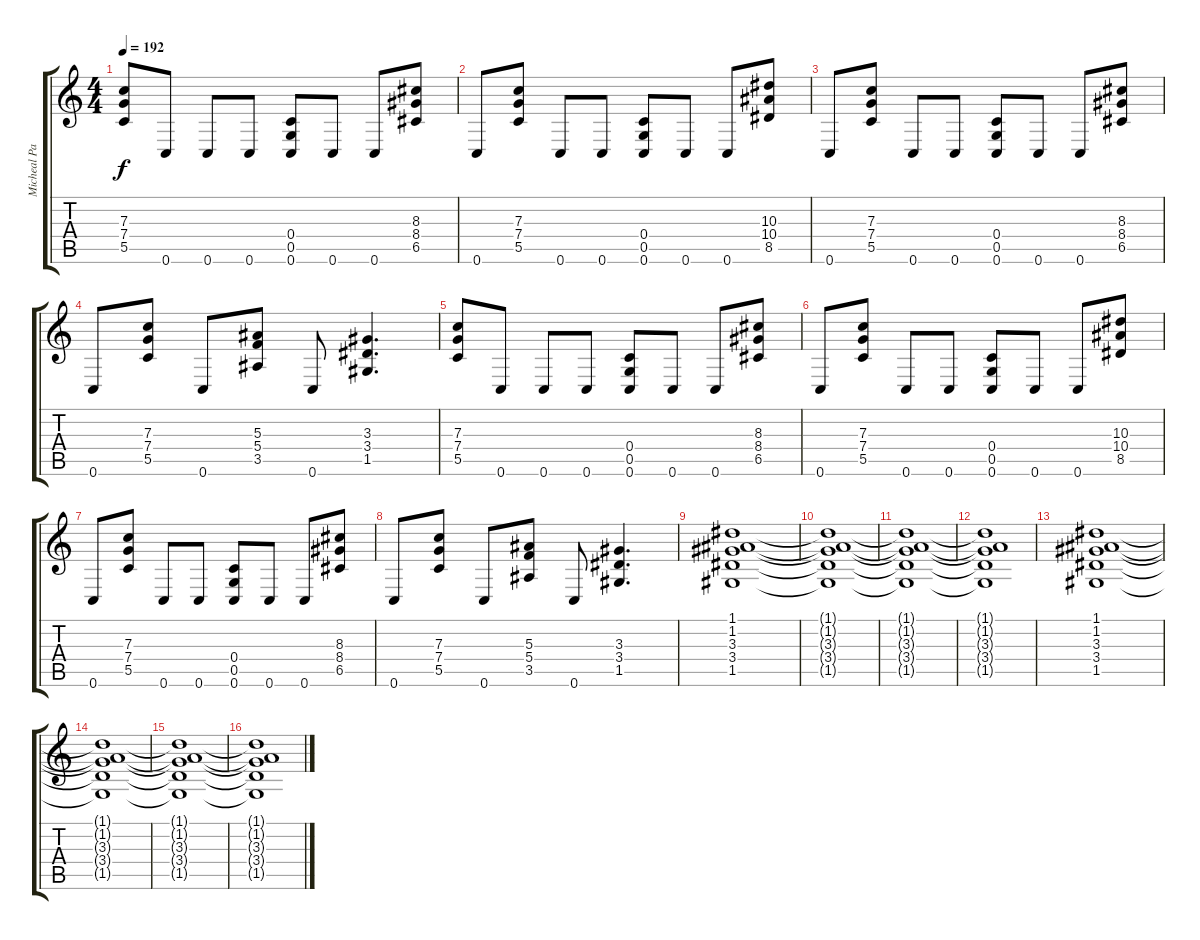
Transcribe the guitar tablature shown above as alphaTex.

\track ("Micheal Padge " "Micheal Pa") {instrument distortionguitar}
\staff {score tabs}
\tuning (D4 A3 F3 C3 G2 C2) {hide}
\ts (4 4)
\tempo 192
\clef g2
\ks c
(7.3 7.4 5.5).8{dy f} 0.6.8 0.6.8 0.6.8 (0.4 0.5 0.6).8 0.6.8 0.6.8 (8.3 8.4 6.5).8 |
0.6.8 (7.3 7.4 5.5).8 0.6.8 0.6.8 (0.4 0.5 0.6).8 0.6.8 0.6.8 (10.3 10.4 8.5).8 |
0.6.8 (7.3 7.4 5.5).8 0.6.8 0.6.8 (0.4 0.5 0.6).8 0.6.8 0.6.8 (8.3 8.4 6.5).8 |
0.6.8 (7.3 7.4 5.5).8 0.6.8 (5.3 5.4 3.5).8 0.6.8 (3.3 3.4 1.5).4{d} |
(7.3 7.4 5.5).8 0.6.8 0.6.8 0.6.8 (0.4 0.5 0.6).8 0.6.8 0.6.8 (8.3 8.4 6.5).8 |
0.6.8 (7.3 7.4 5.5).8 0.6.8 0.6.8 (0.4 0.5 0.6).8 0.6.8 0.6.8 (10.3 10.4 8.5).8 |
0.6.8 (7.3 7.4 5.5).8 0.6.8 0.6.8 (0.4 0.5 0.6).8 0.6.8 0.6.8 (8.3 8.4 6.5).8 |
0.6.8 (7.3 7.4 5.5).8 0.6.8 (5.3 5.4 3.5).8 0.6.8 (3.3 3.4 1.5).4{d} |
(1.1 1.2 3.3 3.4 1.5).1 |
(1.1{t} 1.2{t} 3.3{t} 3.4{t} 1.5{t}).1 |
(1.1{t} 1.2{t} 3.3{t} 3.4{t} 1.5{t}).1 |
(1.1{t} 1.2{t} 3.3{t} 3.4{t} 1.5{t}).1 |
(1.1 1.2 3.3 3.4 1.5).1 |
(1.1{t} 1.2{t} 3.3{t} 3.4{t} 1.5{t}).1 |
(1.1{t} 1.2{t} 3.3{t} 3.4{t} 1.5{t}).1 |
(1.1{t} 1.2{t} 3.3{t} 3.4{t} 1.5{t}).1
